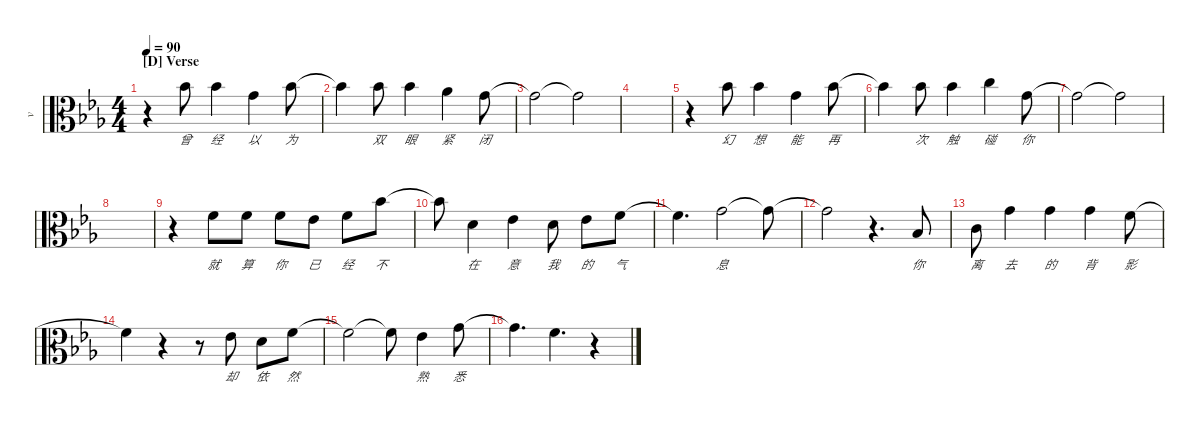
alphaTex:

\defaultSystemsLayout 4
\hideDynamics
\bracketExtendMode nobrackets
\otherSystemsTrackNameOrientation horizontal
\track ("Vocal" "v") {instrument viola}
\staff {score}
\tuning (A4 D4 G3 C3)
\ts (4 4)
\section ("D" "Verse")
\tempo 90
\clef c3
\ks cminor
r.4{dy mf beam Down} 1.1{acc b}.8{lyrics (0 "曾") lyrics (1 "") lyrics (2 "") lyrics (3 "") lyrics (4 "") beam Down} 1.1{acc b}.4{lyrics (0 "经") lyrics (1 "") lyrics (2 "") lyrics (3 "") lyrics (4 "") beam Down} 5.2{acc forcenatural}.4{lyrics (0 "以") lyrics (1 "") lyrics (2 "") lyrics (3 "") lyrics (4 "") beam Down} 1.1{acc b}.8{lyrics (0 "为") lyrics (1 "") lyrics (2 "") lyrics (3 "") lyrics (4 "") beam Down} |
1.1{t acc b}.4{beam Down} 1.1{acc b}.8{lyrics (0 "双") lyrics (1 "") lyrics (2 "") lyrics (3 "") lyrics (4 "") beam Down} 1.1{acc b}.4{lyrics (0 "眼") lyrics (1 "") lyrics (2 "") lyrics (3 "") lyrics (4 "") beam Down} 6.2{acc b}.4{lyrics (0 "紧") lyrics (1 "") lyrics (2 "") lyrics (3 "") lyrics (4 "") beam Down} 5.2{acc forcenatural}.8{lyrics (0 "闭") lyrics (1 "") lyrics (2 "") lyrics (3 "") lyrics (4 "") beam Down} |
5.2{t acc forcenatural}.2{beam Down} 5.2{t acc forcenatural}.2{beam Down} |
|
r.4{beam Down} 1.1{acc b}.8{lyrics (0 "幻") lyrics (1 "") lyrics (2 "") lyrics (3 "") lyrics (4 "") beam Down} 1.1{acc b}.4{lyrics (0 "想") lyrics (1 "") lyrics (2 "") lyrics (3 "") lyrics (4 "") beam Down} 5.2{acc forcenatural}.4{lyrics (0 "能") lyrics (1 "") lyrics (2 "") lyrics (3 "") lyrics (4 "") beam Down} 1.1{acc b}.8{lyrics (0 "再") lyrics (1 "") lyrics (2 "") lyrics (3 "") lyrics (4 "") beam Down} |
1.1{t acc b}.4{beam Down} 1.1{acc b}.8{lyrics (0 "次") lyrics (1 "") lyrics (2 "") lyrics (3 "") lyrics (4 "") beam Down} 1.1{acc b}.4{lyrics (0 "触") lyrics (1 "") lyrics (2 "") lyrics (3 "") lyrics (4 "") beam Down} 3.1{acc forcenatural}.4{lyrics (0 "碰") lyrics (1 "") lyrics (2 "") lyrics (3 "") lyrics (4 "") beam Down} 5.2{acc forcenatural}.8{lyrics (0 "你") lyrics (1 "") lyrics (2 "") lyrics (3 "") lyrics (4 "") beam Down} |
5.2{t acc forcenatural}.2{beam Down} 5.2{t acc forcenatural}.2{beam Down} |
|
r.4{beam Down} 3.2{acc forcenatural}.8{lyrics (0 "就") lyrics (1 "") lyrics (2 "") lyrics (3 "") lyrics (4 "") beam Down} 3.2{acc forcenatural}.8{lyrics (0 "算") lyrics (1 "") lyrics (2 "") lyrics (3 "") lyrics (4 "") beam Down} 3.2{acc forcenatural}.8{lyrics (0 "你") lyrics (1 "") lyrics (2 "") lyrics (3 "") lyrics (4 "") beam Down} 1.2{acc b}.8{lyrics (0 "已") lyrics (1 "") lyrics (2 "") lyrics (3 "") lyrics (4 "") beam Down} 3.2{acc forcenatural}.8{lyrics (0 "经") lyrics (1 "") lyrics (2 "") lyrics (3 "") lyrics (4 "") beam Down} 8.2{acc b}.8{lyrics (0 "不") lyrics (1 "") lyrics (2 "") lyrics (3 "") lyrics (4 "") beam Down} |
8.2{t acc b}.8{beam Down} 0.2{acc forcenatural}.4{lyrics (0 "在") lyrics (1 "") lyrics (2 "") lyrics (3 "") lyrics (4 "") beam Down} 1.2{acc b}.4{lyrics (0 "意") lyrics (1 "") lyrics (2 "") lyrics (3 "") lyrics (4 "") beam Down} 0.2{acc forcenatural}.8{lyrics (0 "我") lyrics (1 "") lyrics (2 "") lyrics (3 "") lyrics (4 "") beam Down} 1.2{acc b}.8{lyrics (0 "的") lyrics (1 "") lyrics (2 "") lyrics (3 "") lyrics (4 "") beam Down} 3.2{acc forcenatural}.8{lyrics (0 "气") lyrics (1 "") lyrics (2 "") lyrics (3 "") lyrics (4 "") beam Down} |
3.2{t acc forcenatural}.4{d beam Down} 5.2{acc forcenatural}.2{lyrics (0 "息") lyrics (1 "") lyrics (2 "") lyrics (3 "") lyrics (4 "") beam Down} 5.2{t acc forcenatural}.8{beam Down} |
5.2{t acc forcenatural}.2{beam Down} r.4{d beam Down} 3.3{acc b}.8{lyrics (0 "你") lyrics (1 "") lyrics (2 "") lyrics (3 "") lyrics (4 "") beam Up} |
5.3{acc forcenatural}.8{lyrics (0 "离") lyrics (1 "") lyrics (2 "") lyrics (3 "") lyrics (4 "") beam Down} 5.2{acc forcenatural}.4{lyrics (0 "去") lyrics (1 "") lyrics (2 "") lyrics (3 "") lyrics (4 "") beam Down} 5.2{acc forcenatural}.4{lyrics (0 "的") lyrics (1 "") lyrics (2 "") lyrics (3 "") lyrics (4 "") beam Down} 5.2{acc forcenatural}.4{lyrics (0 "背") lyrics (1 "") lyrics (2 "") lyrics (3 "") lyrics (4 "") beam Down} 3.2{acc forcenatural}.8{lyrics (0 "影") lyrics (1 "") lyrics (2 "") lyrics (3 "") lyrics (4 "") beam Down} |
3.2{t acc forcenatural}.4{beam Down} r.4{beam Down} r.8{beam Down} 1.2{acc b}.8{lyrics (0 "却") lyrics (1 "") lyrics (2 "") lyrics (3 "") lyrics (4 "") beam Down} 0.2{acc forcenatural}.8{lyrics (0 "依") lyrics (1 "") lyrics (2 "") lyrics (3 "") lyrics (4 "") beam Down} 3.2{acc forcenatural}.8{lyrics (0 "然") lyrics (1 "") lyrics (2 "") lyrics (3 "") lyrics (4 "") beam Down} |
3.2{t acc forcenatural}.2{beam Down} 3.2{t acc forcenatural}.8{beam Down} 1.2{acc b}.4{lyrics (0 "熟") lyrics (1 "") lyrics (2 "") lyrics (3 "") lyrics (4 "") beam Down} 5.2{acc forcenatural}.8{lyrics (0 "悉") lyrics (1 "") lyrics (2 "") lyrics (3 "") lyrics (4 "") beam Down} |
5.2{t acc forcenatural}.4{d beam Down} 3.2{acc forcenatural}.4{d beam Down} r.4{beam Down}
